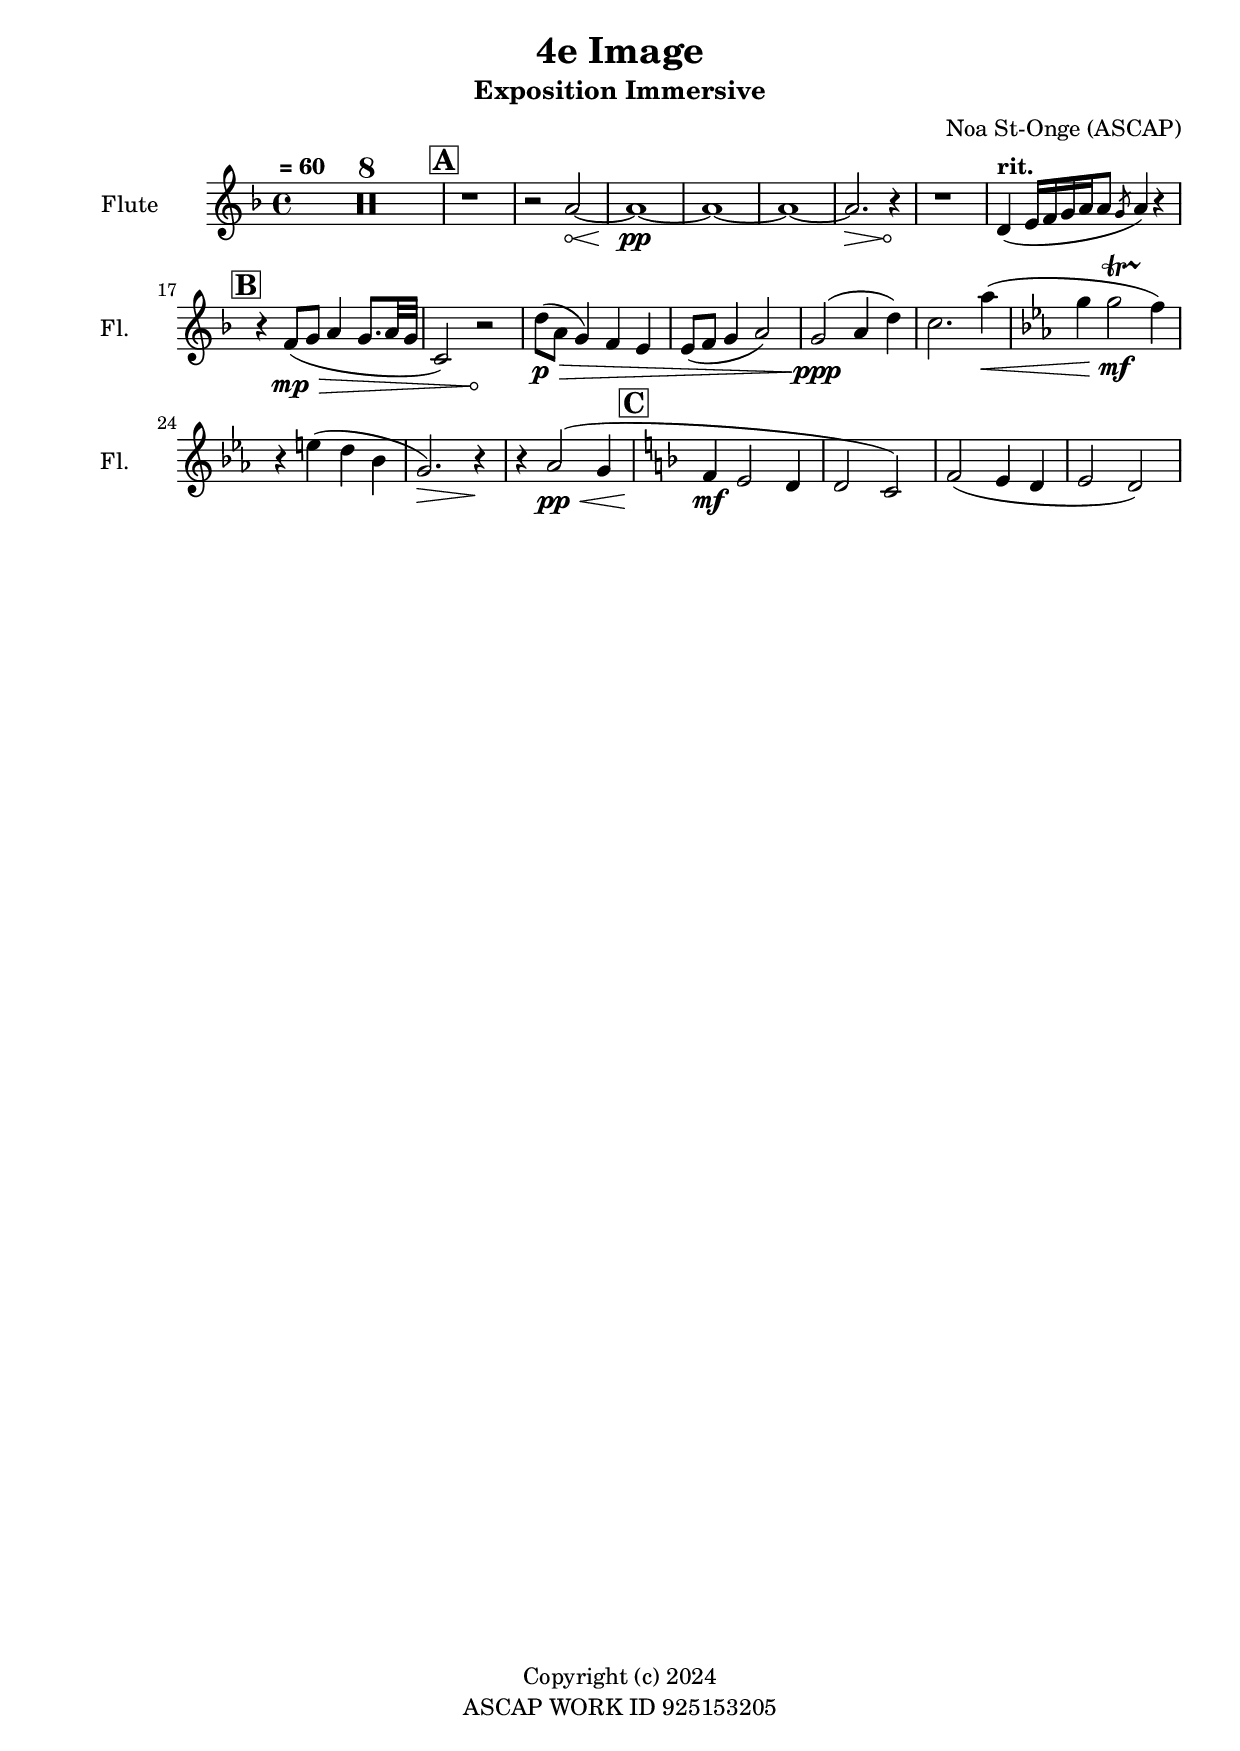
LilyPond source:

flute = \relative c'' {
  \time 4/4
  \tempo " = 60"
  \key f \major

  \set Score.rehearsalMarkFormatter = #format-mark-box-alphabet

  % Music follows here.
  \override Hairpin.circled-tip = ##t
  \compressMMRests { R1*8 } \mark \default r1 r2
  a2\< ~ a1\!\pp ~ a1 ~ a1 ~ a2.\> r4\! r1

  \tempo \markup { "rit. " } d,4 (e16 [f16 g16 a16 a8] \slashedGrace g8 a4*1/2) r4

  \mark \default %B
  r4 f8(\mp\> g8 a4 g8. a32 g32 c,2) r2\!

  \override Hairpin.circled-tip = ##f
  d'8(\p\> a8 g4) f4 e4
  e8( f8 g4 a2)
  g2(\!\ppp a4 d4)
  c2. a'4(\<

  \key ees \major

  g4 g2\mf\startTrillSpan f4\stopTrillSpan) r4

  e4( d4 bes4 g2.)\> r4\! r4

  \once \slurUp
  aes2(\pp\< g4 \mark \default %%%%% C %%%%%
  \key f \major
  f4\!\mf e2 d4 d2 c2)
  f2( e4 d4 e2 d2)
}

flutePart = \new Staff \with {
  instrumentName = "Flute"
  shortInstrumentName = "Fl."
  midiInstrument = "flute"
} \flute

\book {
  \bookOutputName "Flute"
  \header {
  title = "4e Image"
  subtitle = "Exposition Immersive"
  composer = "Noa St-Onge (ASCAP)"
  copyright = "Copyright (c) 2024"
  % Remove default LilyPond tagline
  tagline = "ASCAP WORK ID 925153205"
}
  \score {
    <<
      \flutePart
    >>
    \layout {
      indent = 25
      short-indent = 20
    }

    \midi {
      \tempo 4=60
    }
  }
}